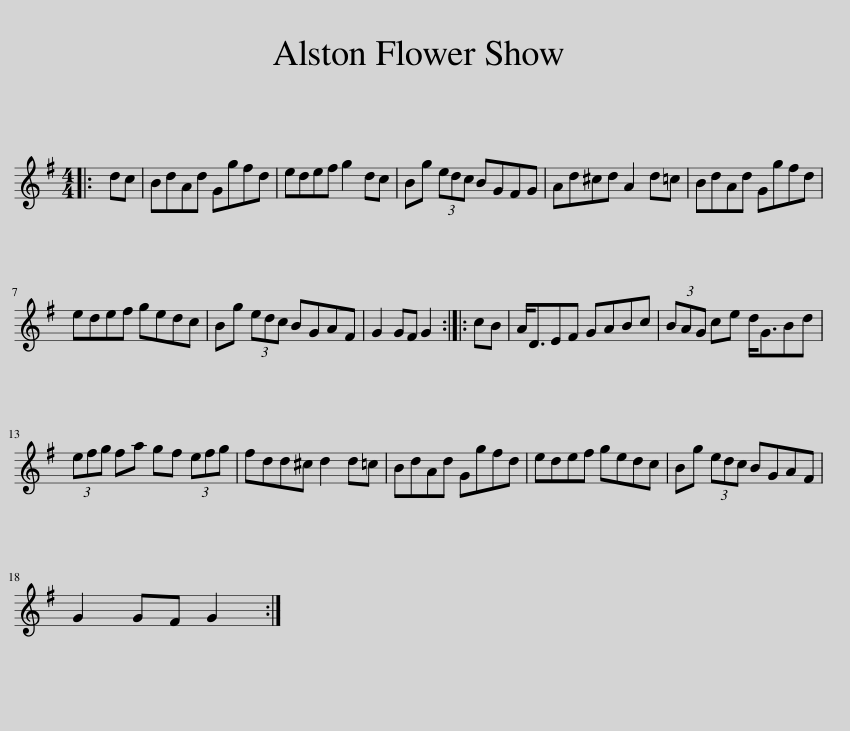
X:1
L:1/8
M:4/4
I:linebreak $
K:G
V:1 treble
V:1
|: dc | BdAd Ggfd | edef g2 dc | Bg (3edc BGFG | Ad^cd A2 d=c | %5
 BdAd Ggfd |$ edef gedc | Bg (3edc BGAF | G2 GF G2 :: cB | %10
 A<DEF GABc | (3BAG ce d<GBd |$ (3efg fa gf (3efg | fdd^c d2 d=c | BdAd Ggfd | %15
 edef gedc | Bg (3edc BGAF |$ G2 GF G2 :| %18
